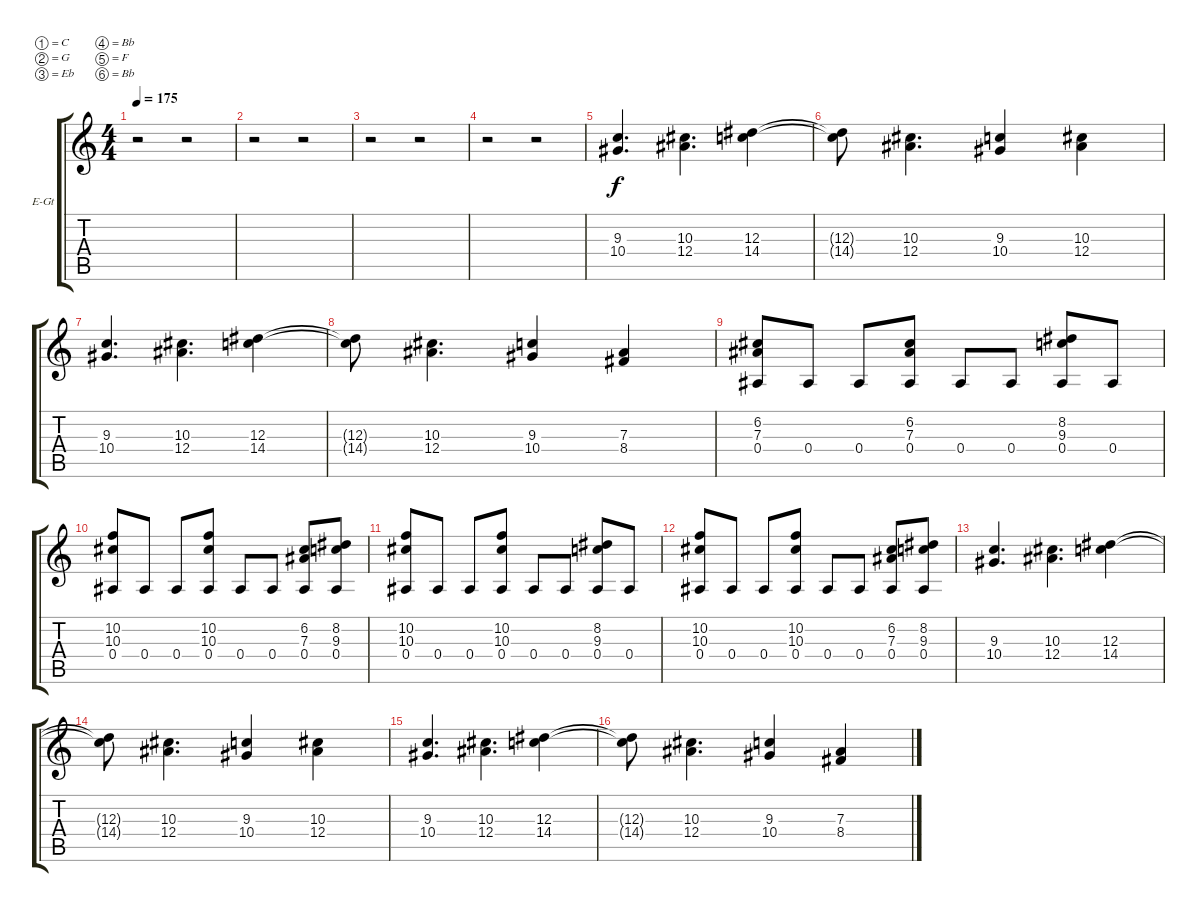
\bracketExtendMode groupsimilarinstruments
\firstSystemTrackNameOrientation horizontal
\otherSystemsTrackNameOrientation horizontal
\track ("Piste 2" "E-Gt") {instrument distortionguitar}
\staff {score tabs}
\tuning (C4 G3 Eb3 Bb2 F2 Bb1)
\ts (4 4)
\tempo 175
\clef g2
\ks c
r.2{dy f} r.2 |
r.2 r.2 |
r.2 r.2 |
r.2 r.2 |
(9.3 10.4).4{d} (10.3 12.4).4{d} (12.3 14.4).4 |
(12.3{t} 14.4{t}).8 (10.3 12.4).4{d} (9.3 10.4).4 (10.3 12.4).4 |
(9.3 10.4).4{d} (10.3 12.4).4{d} (12.3 14.4).4 |
(12.3{t} 14.4{t}).8 (10.3 12.4).4{d} (9.3 10.4).4 (7.3 8.4).4 |
(6.2 7.3 0.4).8 0.4.8 0.4.8 (6.2 7.3 0.4).8 0.4.8 0.4.8 (8.2 9.3 0.4).8 0.4.8 |
(10.2 10.3 0.4).8 0.4.8 0.4.8 (10.2 10.3 0.4).8 0.4.8 0.4.8 (6.2 7.3 0.4).8 (8.2 9.3 0.4).8 |
(10.2 10.3 0.4).8 0.4.8 0.4.8 (10.2 10.3 0.4).8 0.4.8 0.4.8 (8.2 9.3 0.4).8 0.4.8 |
(10.2 10.3 0.4).8 0.4.8 0.4.8 (10.2 10.3 0.4).8 0.4.8 0.4.8 (6.2 7.3 0.4).8 (8.2 9.3 0.4).8 |
(9.3 10.4).4{d} (10.3 12.4).4{d} (12.3 14.4).4 |
(12.3{t} 14.4{t}).8 (10.3 12.4).4{d} (9.3 10.4).4 (10.3 12.4).4 |
(9.3 10.4).4{d} (10.3 12.4).4{d} (12.3 14.4).4 |
(12.3{t} 14.4{t}).8 (10.3 12.4).4{d} (9.3 10.4).4 (7.3 8.4).4
